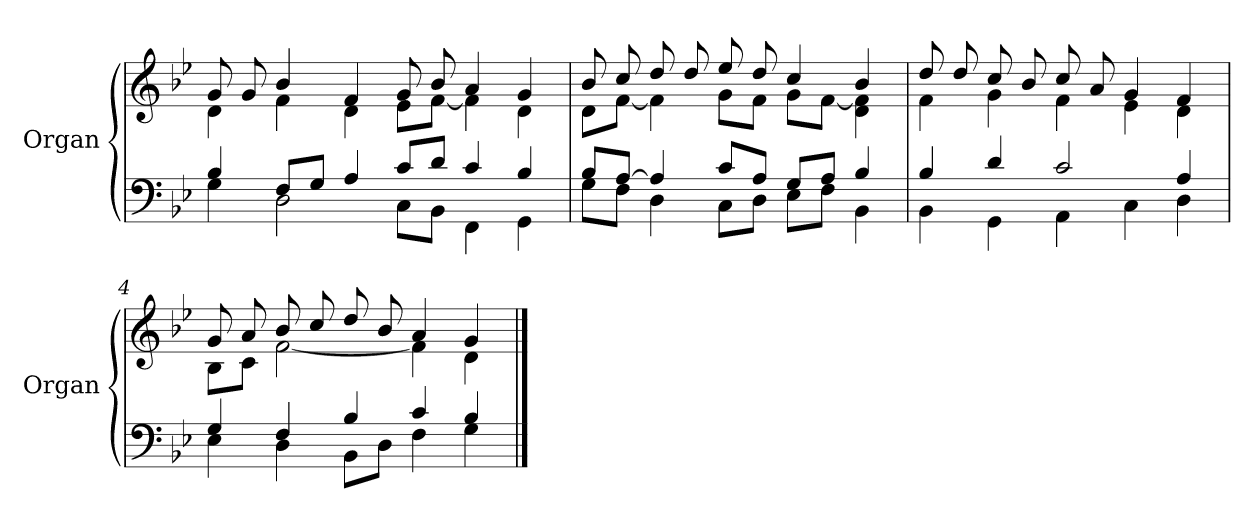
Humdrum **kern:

**kern	**kern
*part1	*part1
*staff2	*staff1
*I"Organ	*
*I'Organ	*
*clefF4	*clefG2
*k[b-e-]	*k[b-e-]
=1	=1
*^	*^
4B-/	4G\	8g/	4d\
.	.	8g/	.
8F/L	2D\	4b-/	4f\
8G/J	.	.	.
4A/	.	4f/	4d\
8c/L	8C\L	8g/	8e-\L
8d/J	8BB-\J	8b-/	[<8f\J
4c/	4FF\	4a/	4f\]
4B-/	4GG\	4g/	4d\
=2	=2	=2	=2
8B-/L	8G\L	8b-/	8d\L
[>8A/J	8F\J	8cc/	[<8f\J
4A/]	4D\	8dd/	4f\]
.	.	8dd/	.
8c/L	8C\L	8ee-/	8g\L
8A/J	8D\J	8dd/	8f\J
8G/L	8E-\L	4cc/	8g\L
8A/J	8F\J	.	[<8f\J
4B-/	4BB-\	4b-/	4d\ 4f]
=3	=3	=3	=3
4B-/	4BB-\	8dd/	4f\
.	.	8dd/	.
4d/	4GG\	8cc/	4g\
.	.	8b-/	.
2c/	4AA\	8cc/	4f\
.	.	8a/	.
.	4C\	4g/	4e-\
4A/	4D\	4f/	4d\
=4	=4	=4	=4
4G/	4E-\	8g/	8B-\L
.	.	8a/	8c\J
4F/	4D\	8b-/	[<2f\
.	.	8cc/	.
4B-/	8BB-\L	8dd/	.
.	8D\J	8b-/	.
4c/	4F\	4a/	4f\]
4B-/	4G\	4g/	4d\
*v	*v	*	*
*	*v	*v
==	==
*-	*-
